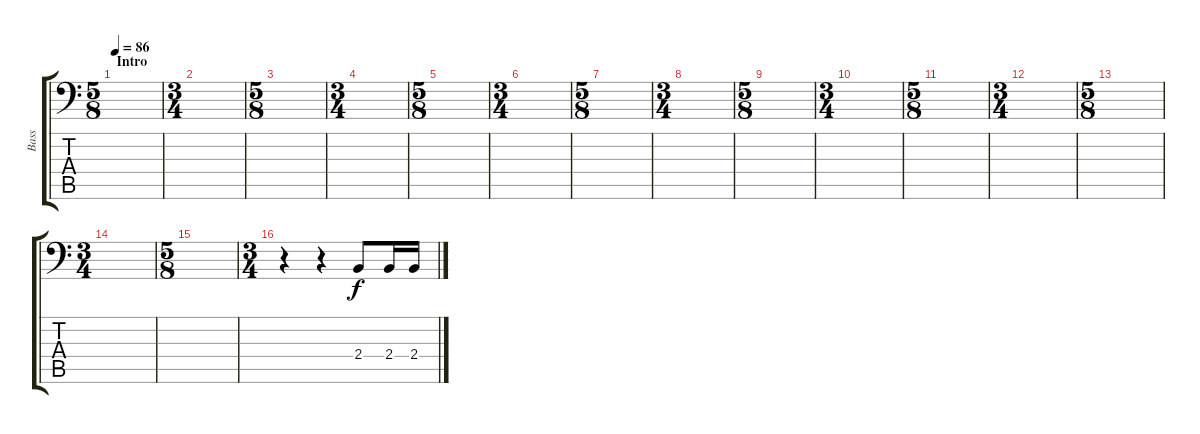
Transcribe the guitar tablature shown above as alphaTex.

\track ("Bass" "Bass") {instrument electricbassfinger}
\staff {score tabs}
\tuning (C3 G2 D2 A1 E1 B0) {hide}
\ts (5 8)
\section ("" "Intro")
\tempo 86
\clef f4
\ks c
|
\ts (3 4)
|
\ts (5 8)
|
\ts (3 4)
|
\ts (5 8)
|
\ts (3 4)
|
\ts (5 8)
|
\ts (3 4)
|
\ts (5 8)
|
\ts (3 4)
|
\ts (5 8)
|
\ts (3 4)
|
\ts (5 8)
|
\ts (3 4)
|
\ts (5 8)
|
\ts (3 4)
r.4 r.4 2.4.8 2.4.16 2.4.16
